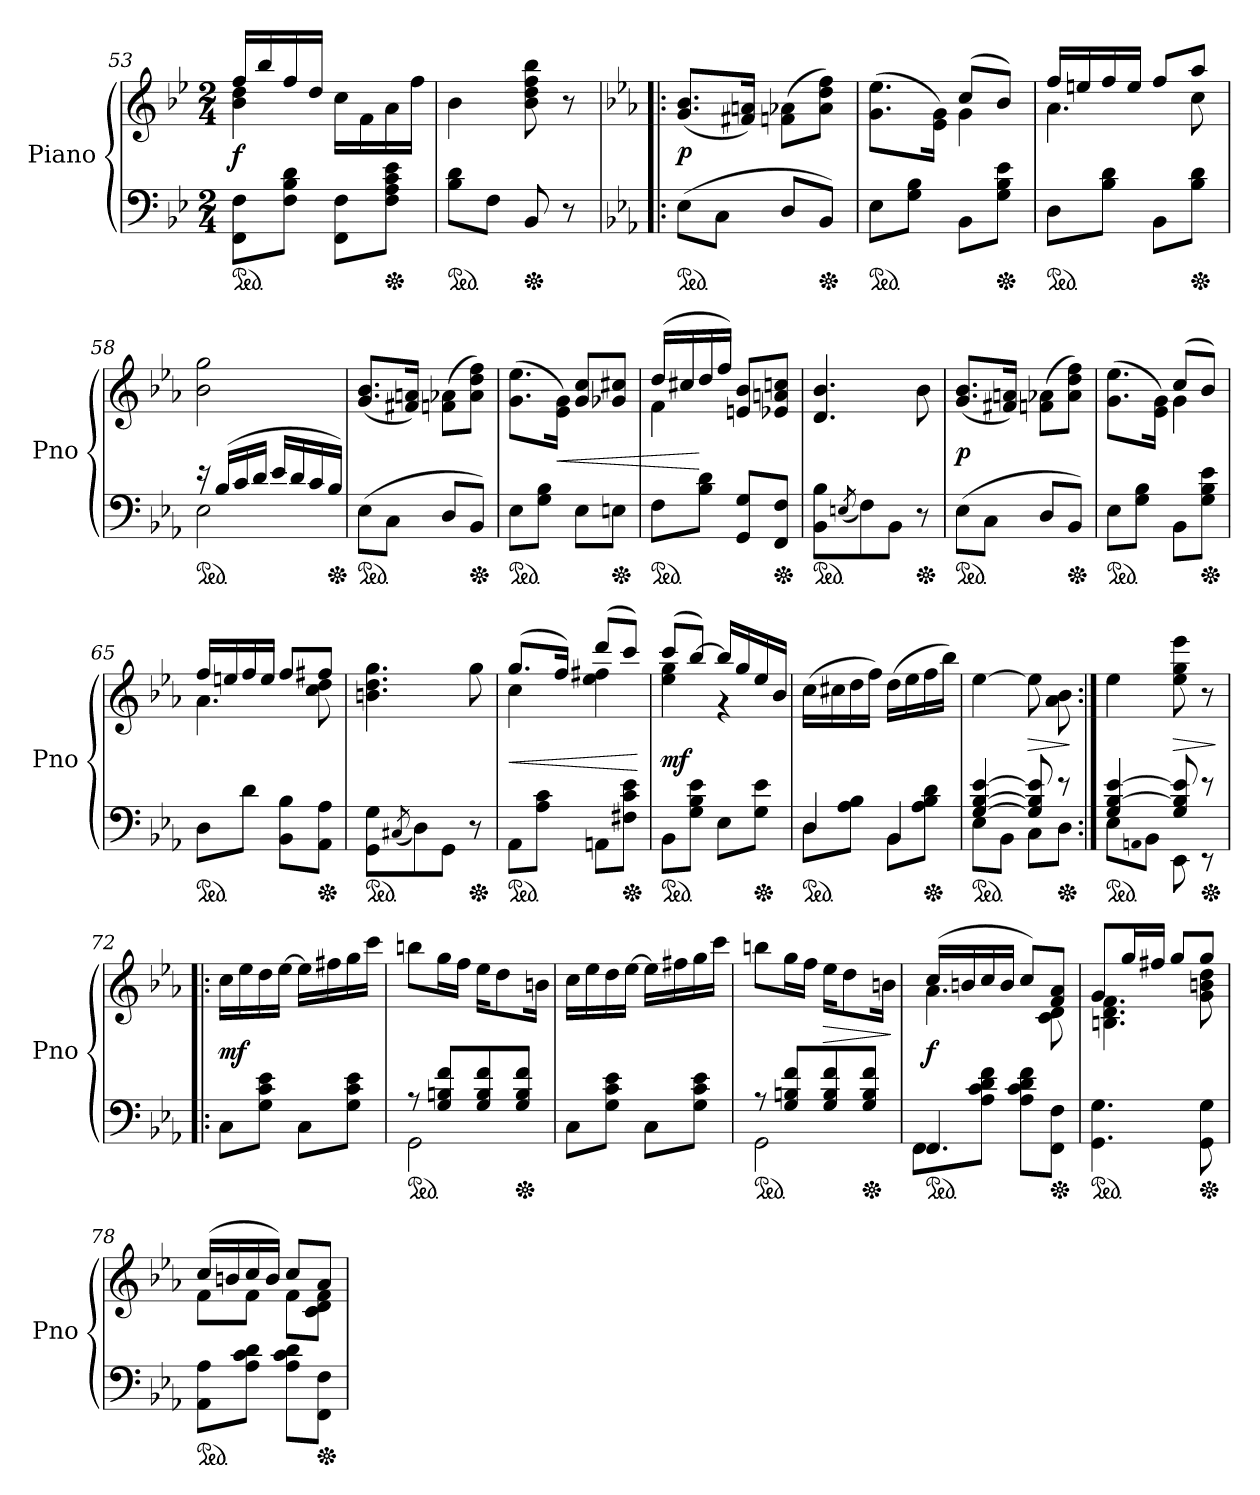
**kern	**kern	**dynam
*part1	*part1	*part1
*staff2	*staff1	*staff1/2
*I"Piano	*	*
*I'Pno	*	*
*clefF4	*clefG2	*
*k[b-e-]	*k[b-e-]	*
*M2/4	*M2/4	*
=53	=53	=53
*	*^	*
*ped	*	*	*
8FF 8FL	16ffLL	4b- 4dd	f
.	16bb-	.	.
8F 8B- 8dJ	16ff	.	.
.	16ddJJ	.	.
8FF 8FL	16ccLL	4ryy	.
.	16f	.	.
*Xped	*	*	*
8F 8A 8c 8e-J	16a	.	.
.	16ffJJ	.	.
*	*v	*v	*
=54	=54	=54
*ped	*	*
8B- 8dL	4b-	.
8FJ	.	.
*Xped	*	*
8BB-	8b- 8dd 8ff 8bb-	.
8r	8r	.
=55!|:	=55!|:	=55!|:
*k[b-e-a-]	*k[b-e-a-]	*
*ped	*	*
(8E-L	(8.g 8.b-L	p
8CJ	.	.
.	16f#X 16anJk)	.
8DL	(8fn\ 8a-X\L	.
*Xped	*	*
8BB-J)	8a-\ 8dd\ 8ff\J)	.
=56	=56	=56
*	*^	*
*ped	*	*	*
8E-L	(8.g\ 8.ee-\L	4ryy	.
8G 8B-J	.	.	.
.	16e-\ 16g\Jk)	.	.
8BB-L	(8ccL	4g	.
*Xped	*	*	*
8G 8B- 8e-J	8b-J)	.	.
=57	=57	=57	=57
*ped	*	*	*
8DL	16ffLL	4.a-	.
.	16een	.	.
8B- 8dJ	16ff	.	.
.	16eeJJ	.	.
8BB-L	8ffL	.	.
*Xped	*	*	*
8B- 8dJ	8aa-J	8cc	.
*	*v	*v	*
=58	=58	=58
*^	*	*
*ped	*	*	*
16r	2E-	2b- 2gg	.
(16B-LL	.	.	.
16c	.	.	.
16dJJ	.	.	.
16e-LL	.	.	.
16d	.	.	.
16c	.	.	.
*Xped	*	*	*
16B-JJ)	.	.	.
*v	*v	*	*
=59	=59	=59
*ped	*	*
(8E-L	(8.g 8.b-L	.
8CJ	.	.
.	16f#X 16anJk)	.
8DL	(8fn\ 8a-X\L	.
*Xped	*	*
8BB-J)	8a-\ 8dd\ 8ff\J)	.
=60	=60	=60
*ped	*	*
8E-L	(8.g\ 8.ee-\L	.
8G 8B-J	.	.
.	16e-\ 16g\Jk)	<
8E-L	8g 8ccL	.
*Xped	*	*
8EnJ	8g-X 8cc#XJ	.
=61	=61	=61
*	*^	*
*ped	*	*	*
8FL	(16ddLL	4f	.
.	16cc#X	.	.
8B- 8dJ	16dd	.	[
.	16ffJJ)	.	.
8GG 8GL	8en 8b-L	4ryy	.
*Xped	*	*	*
8FF 8FJ	8e-X 8an 8ccnJ	.	.
*	*v	*v	*
=62	=62	=62
*ped	*	*
8BB- 8B-L	4.d 4.b-	.
(8qEn	.	.
8F)	.	.
8BB-J	.	.
*Xped	*	*
8r	8b-	.
=63	=63	=63
*ped	*	*
(8E-L	(8.g 8.b-L	p
8CJ	.	.
.	16f#X 16anJk)	.
8DL	(8fn\ 8a-X\L	.
*Xped	*	*
8BB-J)	8a-\ 8dd\ 8ff\J)	.
=64	=64	=64
*	*^	*
*ped	*	*	*
8E-L	(8.g\ 8.ee-\L	4ryy	.
8G 8B-J	.	.	.
.	16e-\ 16g\Jk)	.	.
8BB-L	(8ccL	4g	.
*Xped	*	*	*
8G 8B- 8e-J	8b-J)	.	.
=65	=65	=65	=65
*ped	*	*	*
8DL	16ffLL	4.a-	.
.	16een	.	.
8dJ	16ff	.	.
.	16eeJJ	.	.
8BB- 8B-L	8ffL	.	.
*Xped	*	*	*
8AA- 8A-J	8ff#XJ	8cc 8dd	.
*	*v	*v	*
=66	=66	=66
*ped	*	*
8GG\ 8G\L	4.bn 4.dd 4.gg	.
(8qC#X	.	.
8D\)	.	.
8GG\J	.	.
*Xped	*	*
8r	8gg	.
=67	=67	=67
*	*^	*
*ped	*	*	*
8AA-L	(8.ggL	4cc	<
8A- 8cJ	.	.	.
.	16ffJk)	.	.
8AAnL	(8dddL	4ee- 4ff#X	.
*Xped	*	*	*
8F#X 8c 8e-J	8cccJ)	.	.
*	*v	*v	*
.	.	[
=68	=68	=68
*	*^	*
*ped	*	*	*
8BB-L	(8cccL	4ee- 4gg	mf
8G 8B- 8e-J	[8bb-J)	.	.
8E-L	16bb-LL]	4rg	.
.	16gg	.	.
*Xped	*	*	*
8G 8e-J	16ee-	.	.
.	16b-JJ	.	.
*	*v	*v	*
=69	=69	=69
*^	*	*
*ped	*	*	*
4D	8DL	(16ccLL	.
.	.	16cc#X	.
.	8A- 8B-J	16dd	.
.	.	16ffJJ)	.
4BB-	8BB-L	(16ddLL	.
.	.	16ee-	.
*Xped	*	*	*
.	8A- 8B- 8dJ	16ff	.
.	.	16bb-JJ)	.
=70	=70	=70	=70
*ped	*	*	*
[4G [4B- [4e-	8E-L	[4ee-	.
.	8BB-J	.	.
8G] 8B-] 8e-]	8CL	8ee-]	>
*Xped	*	*	*
8re	8DJ	8a-\ 8b-\	.
*v	*v	*	*
.	.	]
=71:|!	=71:|!	=71:|!
*^	*	*
*ped	*	*	*
4G [4B- [4e-	8E-L	4ee-	.
.	qAAn	.	.
.	8BB-J	.	.
8G 8B-] 8e-]	8EE-	8ee- 8gg 8eee-	>
*Xped	*	*	*
8re	8rEE	8r	.
*v	*v	*	*
.	.	]
=72!|:	=72!|:	=72!|:
8CL	16ccLL	mf
.	16ee-	.
8G 8c 8e-J	16dd	.
.	[16ee-JJ	.
8CL	16ee-LL]	.
.	16ff#X	.
8G 8c 8e-J	16gg	.
.	16cccJJ	.
=73	=73	=73
*^	*	*
*ped	*	*	*
8r	2GG	8bbnL	.
8G 8Bn 8fL	.	16ggL	.
.	.	16ffJJ	.
8G 8B 8f	.	16ee-KL	.
.	.	8dd	.
*Xped	*	*	*
8G 8B 8fJ	.	.	.
.	.	16bnJk	.
*v	*v	*	*
=74	=74	=74
8CL	16ccLL	.
.	16ee-	.
8G 8c 8e-J	16dd	.
.	[16ee-JJ	.
8CL	16ee-LL]	.
.	16ff#X	.
8G 8c 8e-J	16gg	.
.	16cccJJ	.
=75	=75	=75
*^	*	*
*ped	*	*	*
8r	2GG	8bbnL	.
8G 8Bn 8fL	.	16ggL	.
.	.	16ffJJ	.
8G 8B 8f	.	16ee-KL	>
.	.	8dd	.
*Xped	*	*	*
8G 8B 8fJ	.	.	.
.	.	16bnJk	.
*v	*v	*	*
.	.	]
=76	=76	=76
*^	*^	*
*ped	*	*	*	*
4.FF	8FFL	(16ccLL	4.a-	f
.	.	16bn	.	.
.	8A- 8c 8d 8fJ	16cc	.	.
.	.	16bJJ	.	.
.	8A- 8c 8d 8fL	8ccL)	.	.
*Xped	*	*	*	*
8ryy	8FF 8FJ	8f 8a-J	8c 8d	.
*v	*v	*	*	*
=77	=77	=77	=77
*ped	*	*	*
4.GG\ 4.G\	8gL	4.Bn 4.d 4.f	.
.	16ggL	.	.
.	16ff#XJJ	.	.
.	8ggL	.	.
*Xped	*	*	*
8GG\ 8G\	8ggJ	8g 8bn 8dd	.
=78	=78	=78	=78
*ped	*	*	*
8AA- 8A-L	(16ccLL	8fL	.
.	16bn	.	.
8A- 8c 8dJ	16cc	8fJ	.
.	16bJJ)	.	.
8A- 8c 8dL	8ccL	8fL	.
*Xped	*	*	*
8FF 8FJ	8a-J	8c 8d 8fJ	.
*	*v	*v	*
=	=	=
*-	*-	*-
